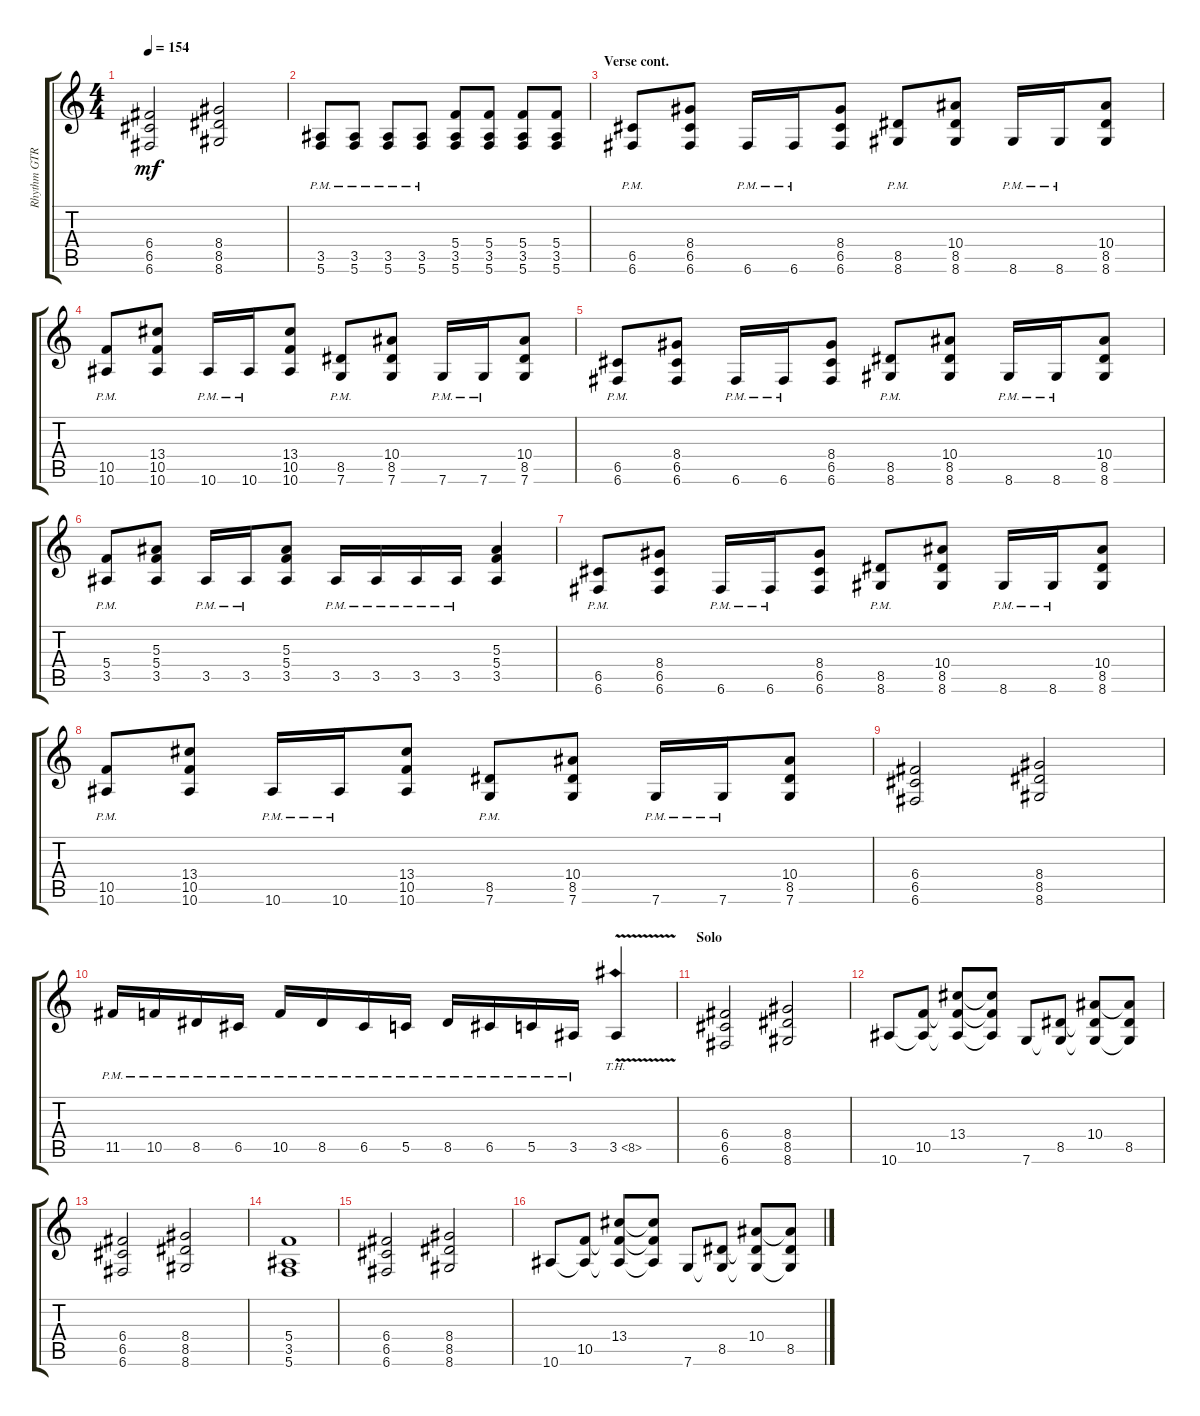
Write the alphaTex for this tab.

\track ("Rhythm GTR 2" "Rhythm GTR") {instrument distortionguitar}
\staff {score tabs}
\tuning (D4 A3 F3 C3 G2 C2) {hide}
\ts (4 4)
\tempo 154
\clef g2
\ks aminor
(6.4 6.5 6.6).2{dy mf} (8.4 8.5 8.6).2 |
(3.5{pm} 5.6{pm}).8 (3.5{pm} 5.6{pm}).8 (3.5{pm} 5.6{pm}).8 (3.5{pm} 5.6{pm}).8 (5.4 3.5 5.6).8 (5.4 3.5 5.6).8 (5.4 3.5 5.6).8 (5.4 3.5 5.6).8 |
\section ("" "Verse cont.")
(6.5{pm} 6.6{pm}).8 (8.4 6.5 6.6).8 6.6{pm}.16 6.6{pm}.16 (8.4 6.5 6.6).8 (8.5{pm} 8.6{pm}).8 (10.4 8.5 8.6).8 8.6{pm}.16 8.6{pm}.16 (10.4 8.5 8.6).8 |
(10.5{pm} 10.6{pm}).8 (13.4 10.5 10.6).8 10.6{pm}.16 10.6{pm}.16 (13.4 10.5 10.6).8 (8.5{pm} 7.6{pm}).8 (10.4 8.5 7.6).8 7.6{pm}.16 7.6{pm}.16 (10.4 8.5 7.6).8 |
(6.5{pm} 6.6{pm}).8 (8.4 6.5 6.6).8 6.6{pm}.16 6.6{pm}.16 (8.4 6.5 6.6).8 (8.5{pm} 8.6{pm}).8 (10.4 8.5 8.6).8 8.6{pm}.16 8.6{pm}.16 (10.4 8.5 8.6).8 |
(5.4{pm} 3.5{pm}).8 (5.3 5.4 3.5).8 3.5{pm}.16 3.5{pm}.16 (5.3 5.4 3.5).8 3.5{pm}.16 3.5{pm}.16 3.5{pm}.16 3.5{pm}.16 (5.3 5.4 3.5).4 |
(6.5{pm} 6.6{pm}).8 (8.4 6.5 6.6).8 6.6{pm}.16 6.6{pm}.16 (8.4 6.5 6.6).8 (8.5{pm} 8.6{pm}).8 (10.4 8.5 8.6).8 8.6{pm}.16 8.6{pm}.16 (10.4 8.5 8.6).8 |
(10.5{pm} 10.6{pm}).8 (13.4 10.5 10.6).8 10.6{pm}.16 10.6{pm}.16 (13.4 10.5 10.6).8 (8.5{pm} 7.6{pm}).8 (10.4 8.5 7.6).8 7.6{pm}.16 7.6{pm}.16 (10.4 8.5 7.6).8 |
(6.4 6.5 6.6).2 (8.4 8.5 8.6).2 |
11.5{pm}.16 10.5{pm}.16 8.5{pm}.16 6.5{pm}.16 10.5{pm}.16 8.5{pm}.16 6.5{pm}.16 5.5{pm}.16 8.5{pm}.16 6.5{pm}.16 5.5{pm}.16 3.5{pm}.16 3.5{th 5 v}.4 |
\section ("" "Solo")
(6.4 6.5 6.6).2 (8.4 8.5 8.6).2 |
10.6.8 (10.5 10.6{t}).8 (13.4 10.5{t} 10.6{t}).8 (13.4{t} 10.5{t} 10.6{t}).8 7.6.8 (8.5 7.6{t}).8 (10.4 8.5{t} 7.6{t}).8 (10.4{t} 8.5 7.6{t}).8 |
(6.4 6.5 6.6).2 (8.4 8.5 8.6).2 |
(5.4 3.5 5.6).1 |
(6.4 6.5 6.6).2 (8.4 8.5 8.6).2 |
10.6.8 (10.5 10.6{t}).8 (13.4 10.5{t} 10.6{t}).8 (13.4{t} 10.5{t} 10.6{t}).8 7.6.8 (8.5 7.6{t}).8 (10.4 8.5{t} 7.6{t}).8 (10.4{t} 8.5 7.6{t}).8
